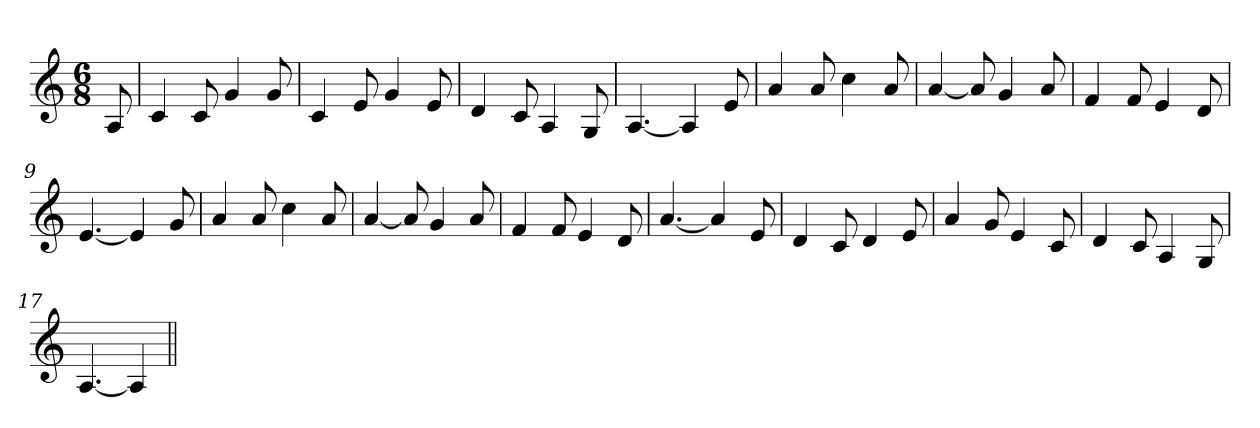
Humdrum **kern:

**kern
*part1
*staff1
*clefG2
*k[]
*M6/8
=1
8A/
=2
4c/
8c/
4g/
8g/
=3
4c/
8e/
4g/
8e/
=4
4d/
8c/
4A/
8G/
=5
[4.A/
4A/]
8e/
=6
4a/
8a/
4cc\
8a/
=7
[4a/
8a/]
4g/
8a/
=8
4f/
8f/
4e/
8d/
=9
[4.e/
4e/]
8g/
!!LO:LB:g=z
=10
4a/
8a/
4cc\
8a/
=11
[4a/
8a/]
4g/
8a/
=12
4f/
8f/
4e/
8d/
=13
[4.a/
4a/]
8e/
=14
4d/
8c/
4d/
8e/
=15
4a/
8g/
4e/
8c/
=16
4d/
8c/
4A/
8G/
=17
[4.A/
4A/]
=||
*-
